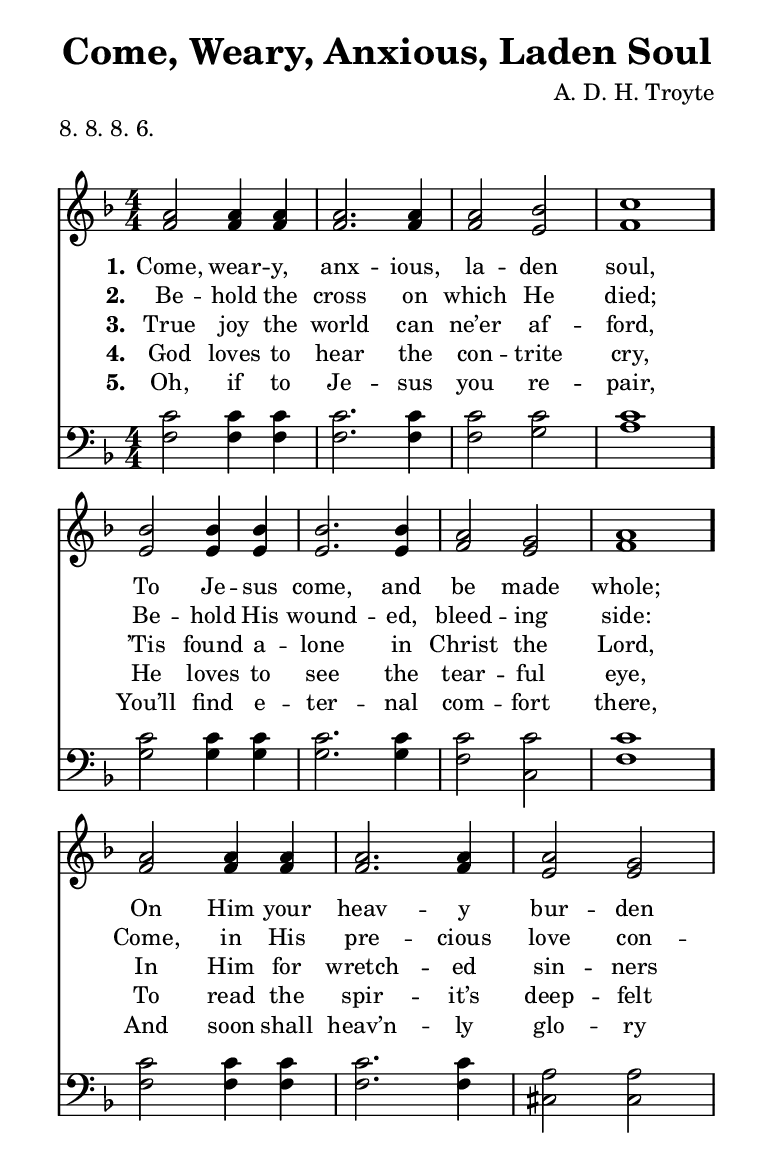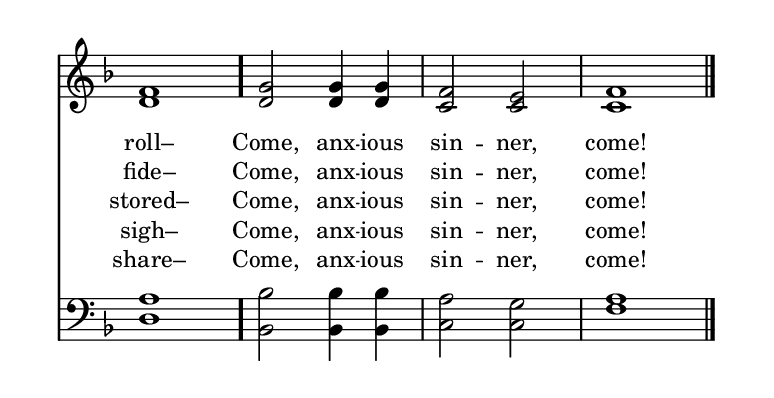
\include "common/global.ily"
\paper {
  \include "common/paper.ily"
  ragged-bottom = ##t
  ragged-last-bottom = ##t
  systems-per-page = ##f
  page-count = ##f
}

\header{
  %gospel
  hymnnumber = "8"
  title = "Come, Weary, Anxious, Laden Soul"
  tunename = "Troyte"
  meter = "8. 8. 8. 6."
  %poet = ""
  composer = "A. D. H. Troyte"
  %copyright = ""
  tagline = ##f
}

patternA = { c2 c4 c4 | c2. c4 | c2 c2 | c1 } % Line 1, 2, 3
patternB = { c2 c4 c4 | c2 c2  | c1    }      % Line 4

global = {
  \include "common/overrides.ily"
  \override Staff.TimeSignature.style = #'numbered
  \time 4/4
  \once \override Score.MetronomeMark.transparent = ##t
  \tempo 2 = 86
  \key f \major
  \autoBeamOff
}

notesSoprano = {
\global
\relative c'' {

  \changePitch \patternA { a a a       | a a     | a bes | c }
  \changePitch \patternA { bes bes bes | bes bes | a g   | a }
  \changePitch \patternA { a a a       | a a     | a g   | f }
  \changePitch \patternB { g g g       | f e     | f     }
	\bar "|."

}
}

notesAlto = {
\global
\relative e' {

  \changePitch \patternA { f f f | f f | f e | f }
  \changePitch \patternA { e e e | e e | f e | f }
  \changePitch \patternA { f f f | f f | e e | d }
  \changePitch \patternB { d d d | c c | c   }

}
}

notesTenor = {
\global
\relative a {

  \changePitch \patternA { c c c       | c c | c c | c }
  \changePitch \patternA { c c c       | c c | c c | c }
  \changePitch \patternA { c c c       | c c | a a | a }
  \changePitch \patternB { bes bes bes | a g | a   }

}
}

notesBass = {
\global
\relative f {

  \changePitch \patternA { f f f       | f f | f g     | a }
  \changePitch \patternA { g g g       | g g | f c     | f }
  \changePitch \patternA { f f f       | f f | cis cis | d }
  \changePitch \patternB { bes bes bes | c c | f       }

}
}

wordsA = \lyricmode {
\set stanza = "1."

  Come, wear -- y, anx -- ious, la -- den soul, \bar "."
  To Je -- sus come, and be made whole; \bar "." \break
  On Him your heav -- y bur -- den roll– \bar "."
  Come, anx -- ious sin -- ner, come! \bar "."

}

wordsB = \lyricmode {
\set stanza = "2."

  Be -- hold the cross on which He died;
  Be -- hold His wound -- ed, bleed -- ing side:
  Come, in His pre -- cious love con -- fide–
  Come, anx -- ious sin -- ner, come!

}

wordsC = \lyricmode {
\set stanza = "3."

  True joy the world can ne’er af -- ford,
  ’Tis found a -- lone in Christ the Lord,
  In Him for wretch -- ed sin -- ners stored–
  Come, anx -- ious sin -- ner, come!

}

wordsD = \lyricmode {
\set stanza = "4."

  God loves to hear the con -- trite cry,
  He loves to see the tear -- ful eye,
  To read the spir -- it’s deep -- felt sigh–
  Come, anx -- ious sin -- ner, come!

}

wordsE = \lyricmode {
\set stanza = "5."

  Oh, if to Je -- sus you re -- pair,
  You’ll find e -- ter -- nal com -- fort there,
  And soon shall heav’n -- ly glo -- ry share–
  Come, anx -- ious sin -- ner, come!

}


\score {
  \context ChoirStaff <<
    \context Staff = upper <<
      \set Staff.autoBeaming = ##f
      \set ChoirStaff.systemStartDelimiter = #'SystemStartBar
      \set ChoirStaff.printPartCombineTexts = ##f
      \partcombine #'(2 . 9) \notesSoprano \notesAlto
      \context NullVoice = sopranos { \voiceOne << \notesSoprano >> }
      \context NullVoice = altos { \voiceTwo << \notesAlto >> }
      \context Lyrics = one   \lyricsto sopranos \wordsA
      \context Lyrics = two   \lyricsto sopranos \wordsB
      \context Lyrics = three \lyricsto sopranos \wordsC
      \context Lyrics = four  \lyricsto sopranos \wordsD
      \context Lyrics = five  \lyricsto sopranos \wordsE
    >>
    \context Staff = men <<
      \set Staff.autoBeaming = ##f
      \clef bass
      \set ChoirStaff.printPartCombineTexts = ##f
      \partcombine #'(2 . 9) \notesTenor \notesBass
      \context NullVoice = tenors { \voiceOne << \notesTenor >> }
      \context NullVoice = basses { \voiceTwo << \notesBass >> }
    >>
  >>
  \layout {
    \include "common/layout.ily"
  }
  \midi{
    \include "common/midi.ily"
  }
}

\version "2.19.49"  % necessary for upgrading to future LilyPond versions.

% vi:set et ts=2 sw=2 ai nocindent syntax=lilypond:
